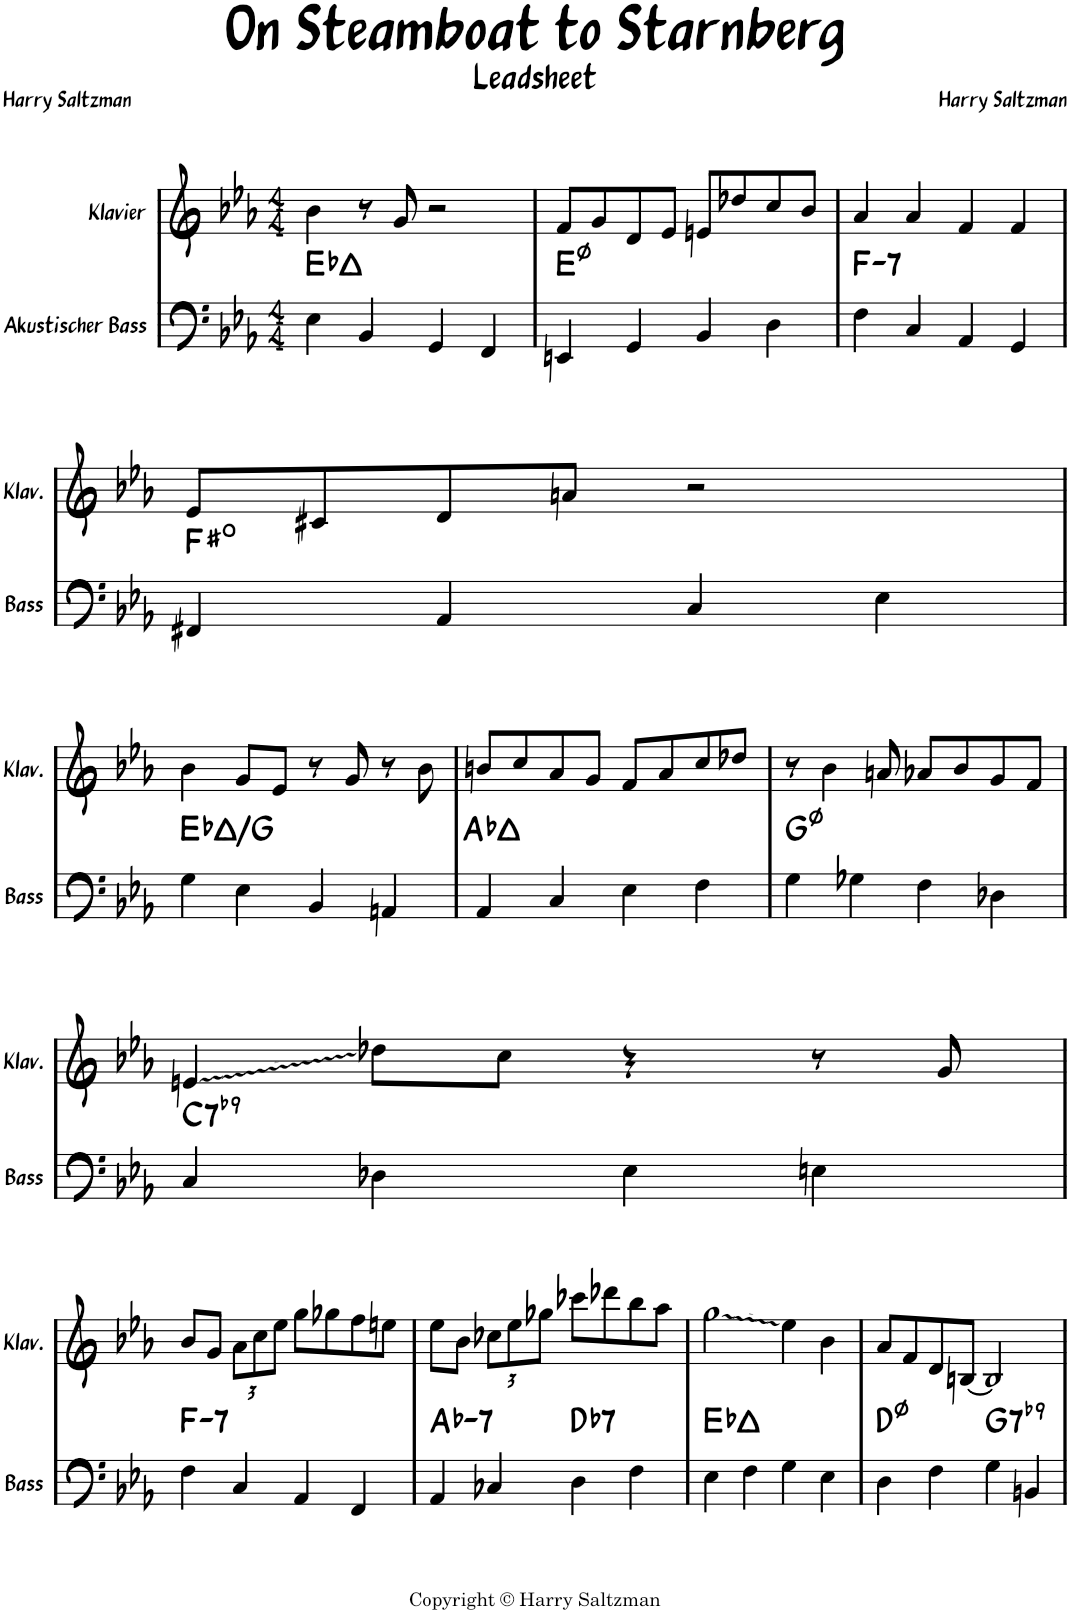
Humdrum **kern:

**kern	**harte	**kern
*part2	*part2	*part1
*staff2	*	*staff1
*I"Akustischer Bass	*	*I"Klavier
*I'Bass	*	*I'Klav.
*clefF4	*	*clefG2
*Trd7c12	*	*
*k[b-e-a-]	*	*k[b-e-a-]
*M4/4	*	*M4/4
=1	=1	=1
4E-\	Eb:maj	4b-\
4BB-/	.	8r
.	.	8g/
4GG/	.	2r
4FF/	.	.
=2	=2	=2
4EEn/	E:hdim7	8f/L
.	.	8g/
4GG/	.	8d/
.	.	8e-/J
4BB-/	.	8en/L
.	.	8dd-X/
4D\	.	8cc/
.	.	8b-/J
=3	=3	=3
!	!LO:H:kt=7	!
4F\	F:min7	4a-/
4C/	.	4a-/
4AA-/	.	4f/
4GG/	.	4f/
!!LO:LB:g=z
=4	=4	=4
4FF#X/	F#:dim	8e-/L
.	.	8c#X/
4AA-/	.	8d/
.	.	8an/J
4C/	.	2r
4E-\	.	.
!!LO:LB:g=z
=5	=5	=5
4G\	Eb:maj/3	4b-\
4E-\	.	8g/L
.	.	8e-/J
4BB-/	.	8r
.	.	8g/
4AAn/	.	8r
.	.	8b-\
=6	=6	=6
4AA-/	Ab:maj	8bn/L
.	.	8cc/
4C/	.	8a-/
.	.	8g/J
4E-\	.	8f/L
.	.	8a-/
4F\	.	8cc/
.	.	8dd-X/J
=7	=7	=7
4G\	G:hdim7	8r
.	.	4b-\
4G-X\	.	.
.	.	8an/
4F\	.	8a-X/L
.	.	8b-/
4D-X\	.	8g/
.	.	8f/J
!!LO:LB:g=z
=8	=8	=8
!	!LO:H:kt=7	!
4C/	C:7(b9)	4en/
4D-X\	.	8dd-X\L
.	.	8cc\J
4E-\	.	4r
4En\	.	8r
.	.	8g/
!!LO:LB:g=z
=9	=9	=9
!	!LO:H:kt=7	!
4F\	F:min7	8b-/L
.	.	8g/J
*	*	*Xbrackettup
4C/	.	12a-\L
.	.	12cc\
.	.	12ee-\J
4AA-/	.	8gg\L
.	.	8gg-X\
4FF/	.	8ff\
.	.	8een\J
=10	=10	=10
!	!LO:H:kt=7	!
4AA-/	Ab:min7	8ee-\L
.	.	8b-\J
4C-X/	.	12cc-X\L
.	.	12ee-\
.	.	12gg-X\J
!	!LO:H:kt=7	!
4D\	Db:7	8ccc-X\L
.	.	8ddd-X\
4F\	.	8bb-\
.	.	8aa-\J
=11	=11	=11
4E-\	Eb:maj	2gg\
4F\	.	.
4G\	.	4ee-\
4E-\	.	4b-\
=12	=12	=12
4D\	D:hdim7	8a-/L
.	.	8f/
4F\	.	8d/
.	.	[8Bn/J
!	!LO:H:kt=7	!
4G\	G:7(b9)	2B/]
4BBn/	.	.
=	=	=
*-	*-	*-
